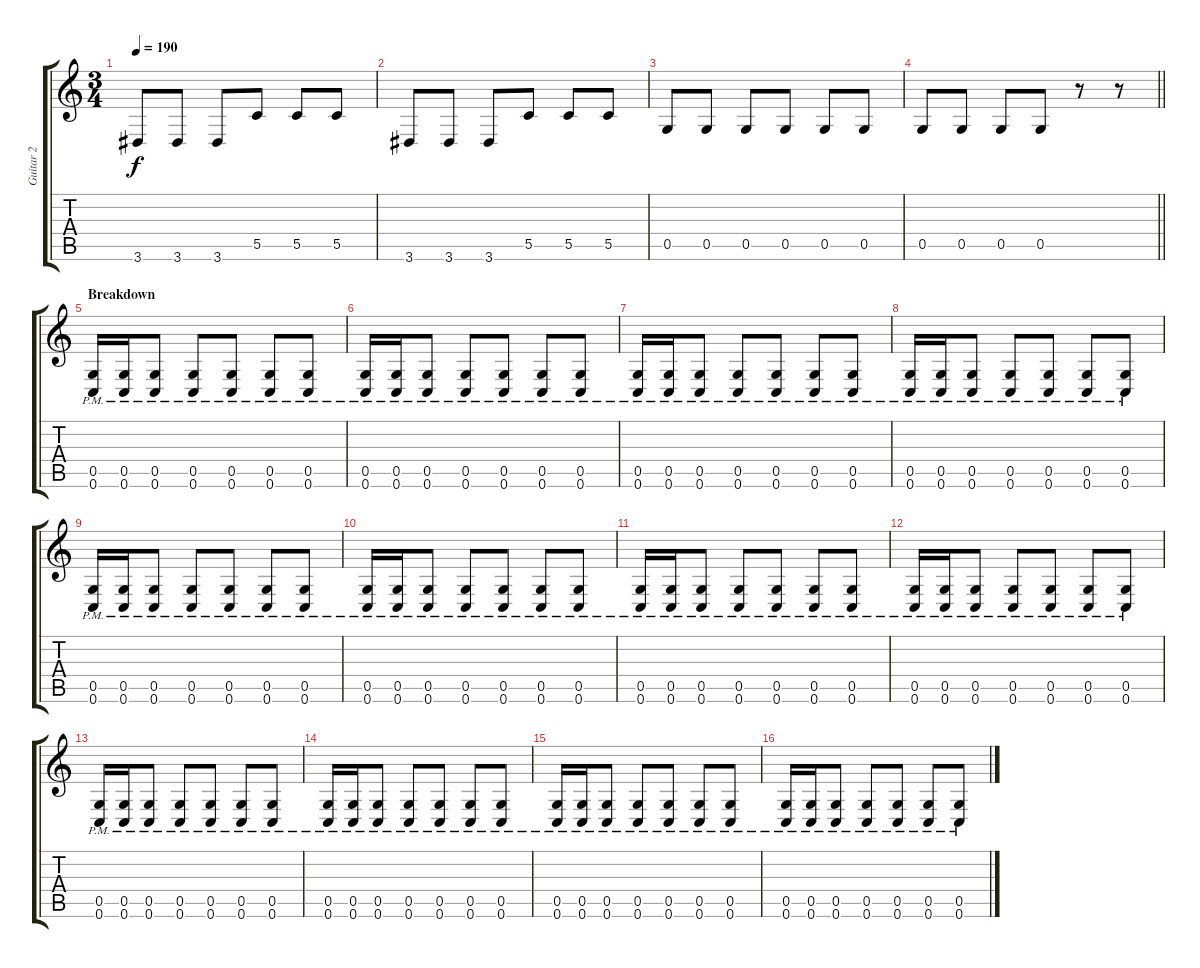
\track ("Guitar 2" "Guitar 2") {instrument distortionguitar}
\staff {score tabs}
\tuning (D4 A3 F3 C3 G2 C2) {hide}
\ts (3 4)
\tempo 190
\clef g2
\ks c
3.6.8{dy f} 3.6.8 3.6.8 5.5.8 5.5.8 5.5.8 |
3.6.8 3.6.8 3.6.8 5.5.8 5.5.8 5.5.8 |
0.5.8 0.5.8 0.5.8 0.5.8 0.5.8 0.5.8 |
\barLineRight lightlight
0.5.8 0.5.8 0.5.8 0.5.8 r.8 r.8 |
\section ("" "Breakdown")
(0.5{pm} 0.6{pm}).16 (0.5{pm} 0.6{pm}).16 (0.5{pm} 0.6{pm}).8 (0.5{pm} 0.6{pm}).8 (0.5{pm} 0.6{pm}).8 (0.5{pm} 0.6{pm}).8 (0.5{pm} 0.6{pm}).8 |
(0.5{pm} 0.6{pm}).16 (0.5{pm} 0.6{pm}).16 (0.5{pm} 0.6{pm}).8 (0.5{pm} 0.6{pm}).8 (0.5{pm} 0.6{pm}).8 (0.5{pm} 0.6{pm}).8 (0.5{pm} 0.6{pm}).8 |
(0.5{pm} 0.6{pm}).16 (0.5{pm} 0.6{pm}).16 (0.5{pm} 0.6{pm}).8 (0.5{pm} 0.6{pm}).8 (0.5{pm} 0.6{pm}).8 (0.5{pm} 0.6{pm}).8 (0.5{pm} 0.6{pm}).8 |
(0.5{pm} 0.6{pm}).16 (0.5{pm} 0.6{pm}).16 (0.5{pm} 0.6{pm}).8 (0.5{pm} 0.6{pm}).8 (0.5{pm} 0.6{pm}).8 (0.5{pm} 0.6{pm}).8 (0.5{pm} 0.6{pm}).8 |
(0.5{pm} 0.6{pm}).16 (0.5{pm} 0.6{pm}).16 (0.5{pm} 0.6{pm}).8 (0.5{pm} 0.6{pm}).8 (0.5{pm} 0.6{pm}).8 (0.5{pm} 0.6{pm}).8 (0.5{pm} 0.6{pm}).8 |
(0.5{pm} 0.6{pm}).16 (0.5{pm} 0.6{pm}).16 (0.5{pm} 0.6{pm}).8 (0.5{pm} 0.6{pm}).8 (0.5{pm} 0.6{pm}).8 (0.5{pm} 0.6{pm}).8 (0.5{pm} 0.6{pm}).8 |
(0.5{pm} 0.6{pm}).16 (0.5{pm} 0.6{pm}).16 (0.5{pm} 0.6{pm}).8 (0.5{pm} 0.6{pm}).8 (0.5{pm} 0.6{pm}).8 (0.5{pm} 0.6{pm}).8 (0.5{pm} 0.6{pm}).8 |
(0.5{pm} 0.6{pm}).16 (0.5{pm} 0.6{pm}).16 (0.5{pm} 0.6{pm}).8 (0.5{pm} 0.6{pm}).8 (0.5{pm} 0.6{pm}).8 (0.5{pm} 0.6{pm}).8 (0.5{pm} 0.6{pm}).8 |
(0.5{pm} 0.6{pm}).16 (0.5{pm} 0.6{pm}).16 (0.5{pm} 0.6{pm}).8 (0.5{pm} 0.6{pm}).8 (0.5{pm} 0.6{pm}).8 (0.5{pm} 0.6{pm}).8 (0.5{pm} 0.6{pm}).8 |
(0.5{pm} 0.6{pm}).16 (0.5{pm} 0.6{pm}).16 (0.5{pm} 0.6{pm}).8 (0.5{pm} 0.6{pm}).8 (0.5{pm} 0.6{pm}).8 (0.5{pm} 0.6{pm}).8 (0.5{pm} 0.6{pm}).8 |
(0.5{pm} 0.6{pm}).16 (0.5{pm} 0.6{pm}).16 (0.5{pm} 0.6{pm}).8 (0.5{pm} 0.6{pm}).8 (0.5{pm} 0.6{pm}).8 (0.5{pm} 0.6{pm}).8 (0.5{pm} 0.6{pm}).8 |
(0.5{pm} 0.6{pm}).16 (0.5{pm} 0.6{pm}).16 (0.5{pm} 0.6{pm}).8 (0.5{pm} 0.6{pm}).8 (0.5{pm} 0.6{pm}).8 (0.5{pm} 0.6{pm}).8 (0.5{pm} 0.6{pm}).8
